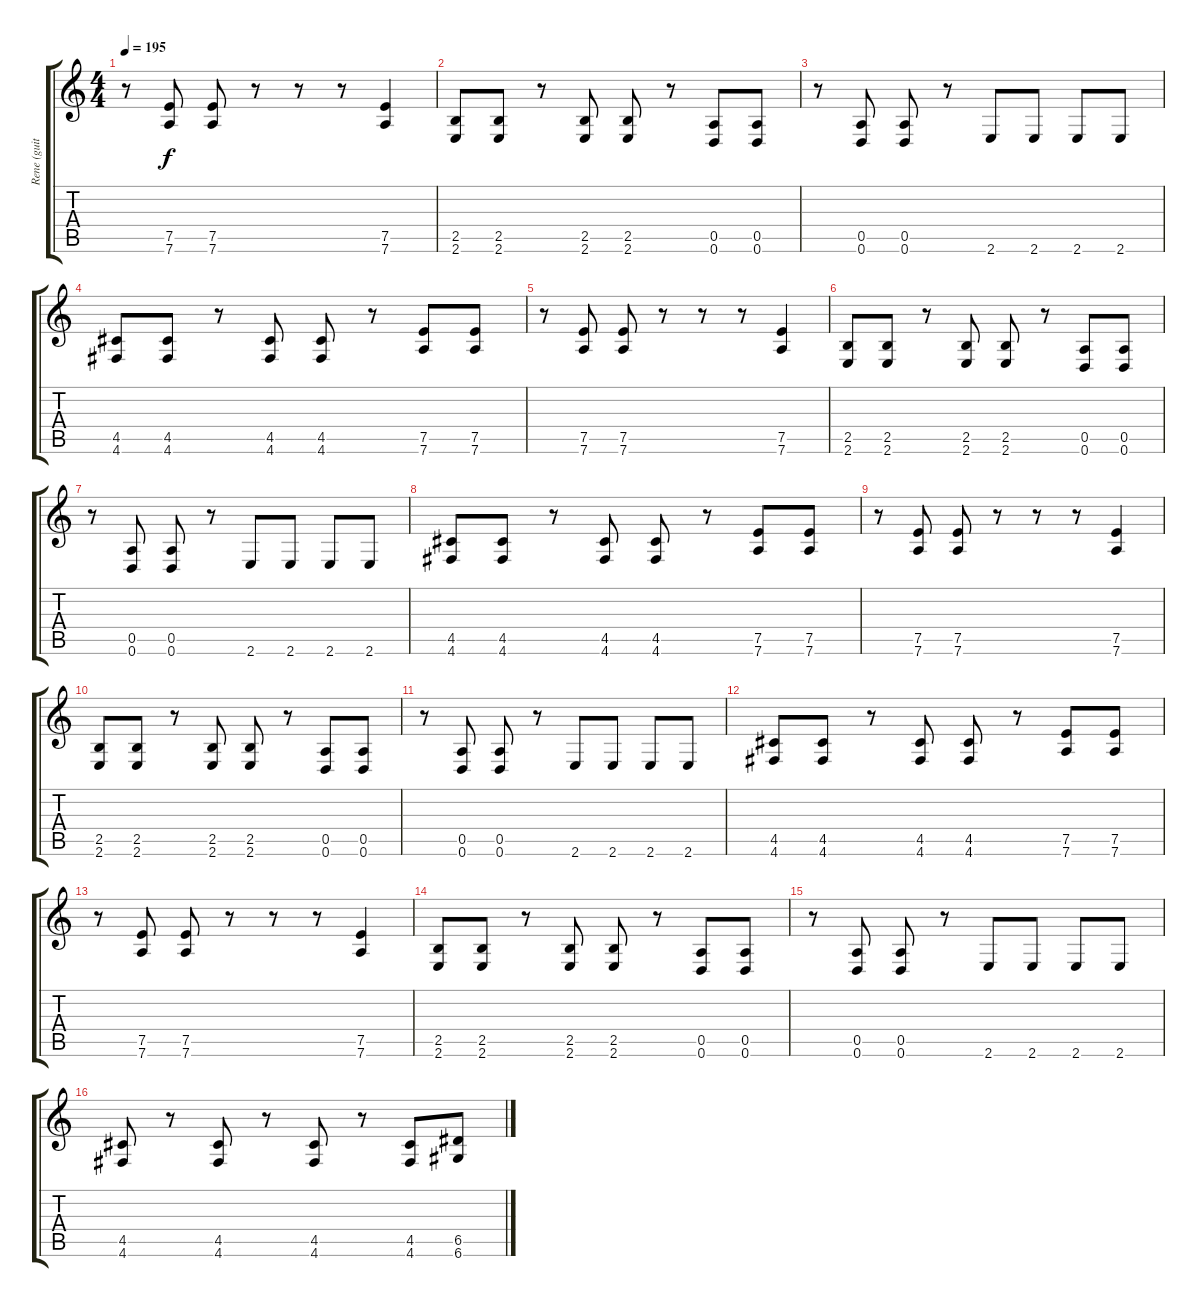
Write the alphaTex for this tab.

\track ("Rene (guitarra)" "Rene (guit") {instrument distortionguitar}
\staff {score tabs}
\tuning (E4 B3 G3 D3 A2 D2) {hide}
\ts (4 4)
\tempo 195
\clef g2
\ks c
r.8{dy f} (7.5 7.6).8 (7.5 7.6).8 r.8 r.8 r.8 (7.5 7.6).4 |
(2.5 2.6).8 (2.5 2.6).8 r.8 (2.5 2.6).8 (2.5 2.6).8 r.8 (0.5 0.6).8 (0.5 0.6).8 |
r.8 (0.5 0.6).8 (0.5 0.6).8 r.8 2.6.8 2.6.8 2.6.8 2.6.8 |
(4.5 4.6).8 (4.5 4.6).8 r.8 (4.5 4.6).8 (4.5 4.6).8 r.8 (7.5 7.6).8 (7.5 7.6).8 |
r.8 (7.5 7.6).8 (7.5 7.6).8 r.8 r.8 r.8 (7.5 7.6).4 |
(2.5 2.6).8 (2.5 2.6).8 r.8 (2.5 2.6).8 (2.5 2.6).8 r.8 (0.5 0.6).8 (0.5 0.6).8 |
r.8 (0.5 0.6).8 (0.5 0.6).8 r.8 2.6.8 2.6.8 2.6.8 2.6.8 |
(4.5 4.6).8 (4.5 4.6).8 r.8 (4.5 4.6).8 (4.5 4.6).8 r.8 (7.5 7.6).8 (7.5 7.6).8 |
r.8 (7.5 7.6).8 (7.5 7.6).8 r.8 r.8 r.8 (7.5 7.6).4 |
(2.5 2.6).8 (2.5 2.6).8 r.8 (2.5 2.6).8 (2.5 2.6).8 r.8 (0.5 0.6).8 (0.5 0.6).8 |
r.8 (0.5 0.6).8 (0.5 0.6).8 r.8 2.6.8 2.6.8 2.6.8 2.6.8 |
(4.5 4.6).8 (4.5 4.6).8 r.8 (4.5 4.6).8 (4.5 4.6).8 r.8 (7.5 7.6).8 (7.5 7.6).8 |
r.8 (7.5 7.6).8 (7.5 7.6).8 r.8 r.8 r.8 (7.5 7.6).4 |
(2.5 2.6).8 (2.5 2.6).8 r.8 (2.5 2.6).8 (2.5 2.6).8 r.8 (0.5 0.6).8 (0.5 0.6).8 |
r.8 (0.5 0.6).8 (0.5 0.6).8 r.8 2.6.8 2.6.8 2.6.8 2.6.8 |
(4.5 4.6).8 r.8 (4.5 4.6).8 r.8 (4.5 4.6).8 r.8 (4.5 4.6).8 (6.5 6.6).8
